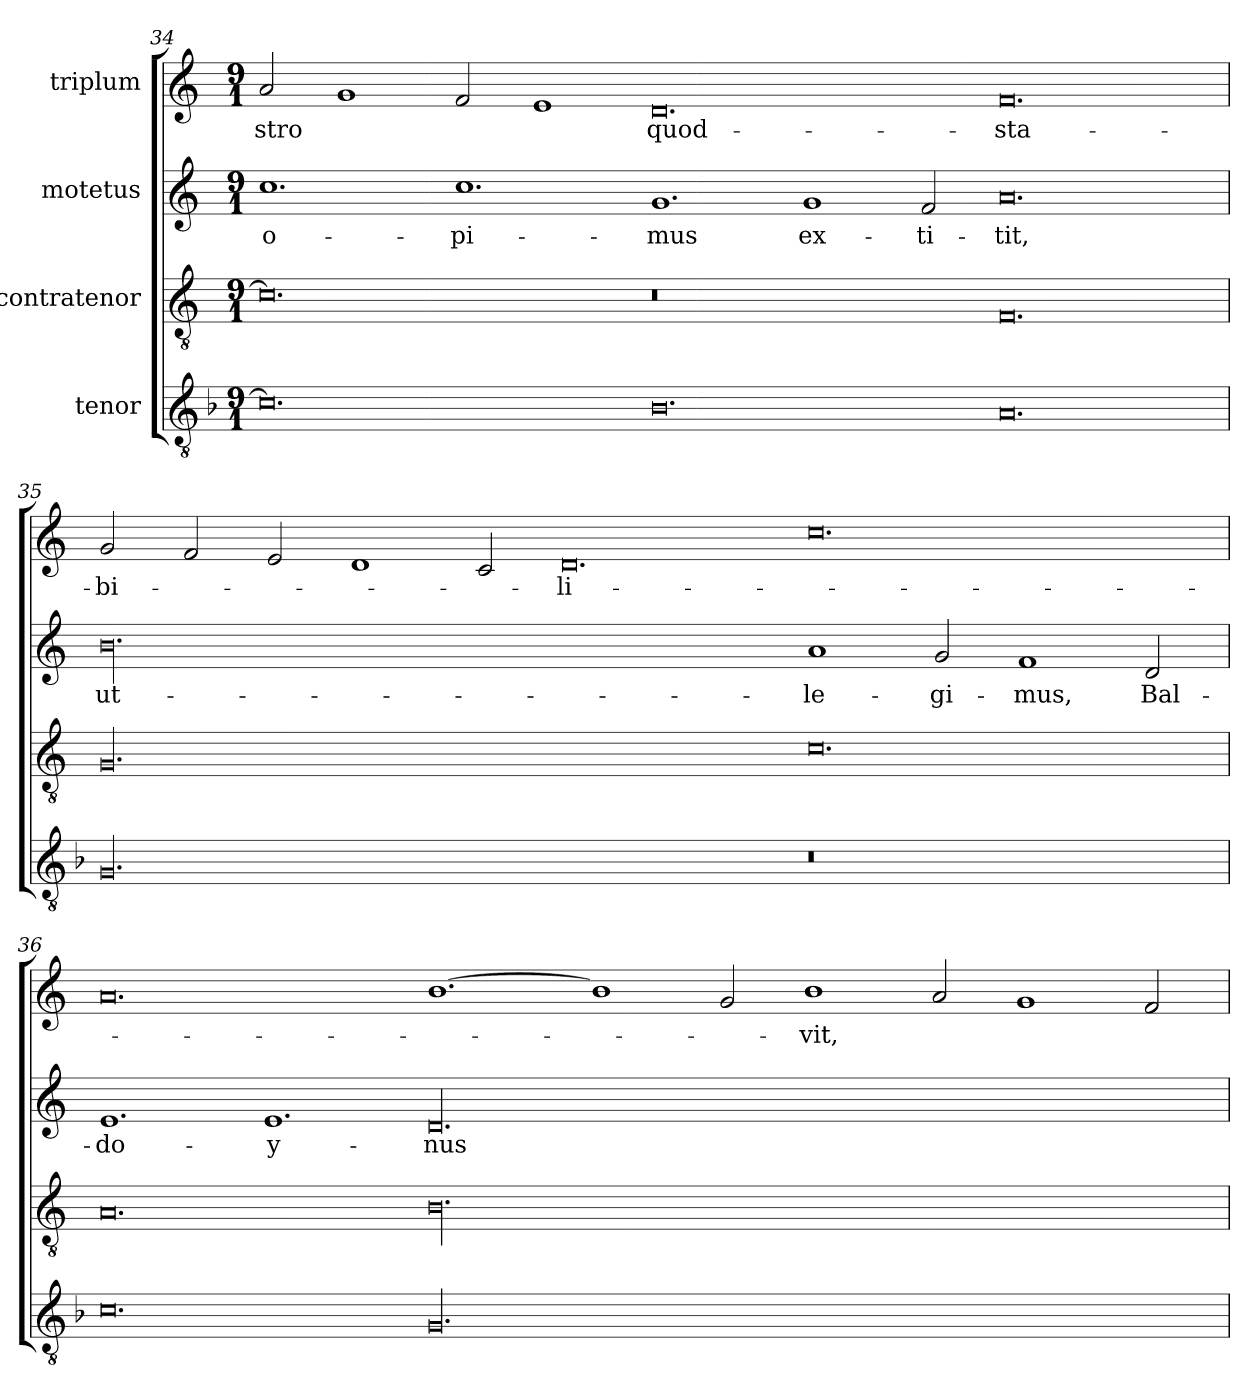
**kern	**kern	**kern	**text	**kern	**text
*part4	*part3	*part2	*part2	*part1	*part1
*staff4	*staff3	*staff2	*staff2	*staff1	*staff1
*I"tenor	*I"contratenor	*I"motetus	*	*I"triplum	*
!!LO:PB:g=z
*clefGv2	*clefGv2	*clefG2	*	*clefG2	*
*k[b-]	*k[]	*k[]	*	*k[]	*
*F:	*C:	*C:	*	*C:	*
*M9/1	*M9/1	*M9/1	*	*M9/1	*
=34	=34	=34	=34	=34	=34
0.c\]	0.c\]	1.cc\	o-	2a/	-stro
.	.	.	.	1g/	.
.	.	1.cc\	-pi-	2f/	.
.	.	.	.	1e/	.
0.B-\	0.r	1.g/	-mus	0.d/	quod-
.	.	1g/	ex-	.	.
.	.	2f/	-ti-	.	.
0.A/	0.F/	0.a/	-tit,	0.f/	sta-
=35	=35	=35	=35	=35	=35
00.G/	00.G/	00.b\	ut-	2g/	-bi-
.	.	.	.	2f/	.
.	.	.	.	2e/	.
.	.	.	.	1d/	.
.	.	.	.	2c/	.
.	.	.	.	0.d/	-li-
0.r	0.c\	1a/	le-	0.cc\	.
.	.	2g/	-gi-	.	.
.	.	1f/	-mus,	.	.
.	.	2d/	Bal-	.	.
!!LO:LB:g=z
=36	=36	=36	=36	=36	=36
0.c\	0.A/	1.e/	-do-	0.a/	.
.	.	1.e/	-y-	.	.
00.G/	00.B\	00.d/	-nus	[1.b\	.
.	.	.	.	1b\]	.
.	.	.	.	2g/	.
.	.	.	.	1b\	-vit,
.	.	.	.	2a/	.
.	.	.	.	1g/	.
.	.	.	.	2f/	.
=	=	=	=	=	=
*-	*-	*-	*-	*-	*-
